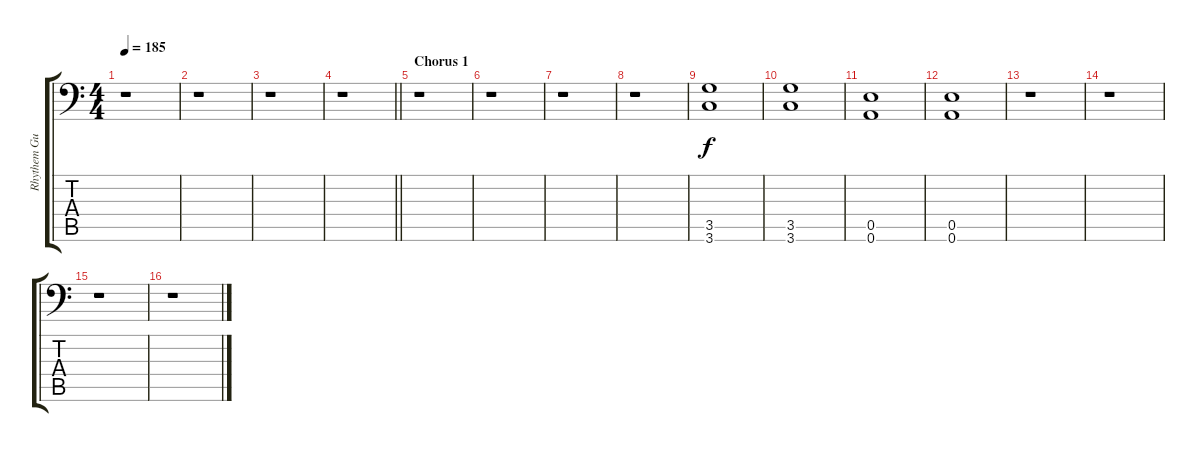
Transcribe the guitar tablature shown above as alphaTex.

\track ("Rhythem Guitar" "Rhythem Gu") {instrument distortionguitar}
\staff {score tabs}
\tuning (B3 Gb3 D3 A2 E2 A1) {hide}
\ts (4 4)
\tempo 185
\clef f4
\ks c
r.1{dy f} |
r.1 |
r.1 |
\barLineRight lightlight
r.1 |
\section ("" "Chorus 1")
r.1 |
r.1 |
r.1 |
r.1 |
(3.5 3.6).1 |
(3.5 3.6).1 |
(0.5 0.6).1 |
(0.5 0.6).1 |
r.1 |
r.1 |
r.1 |
r.1
